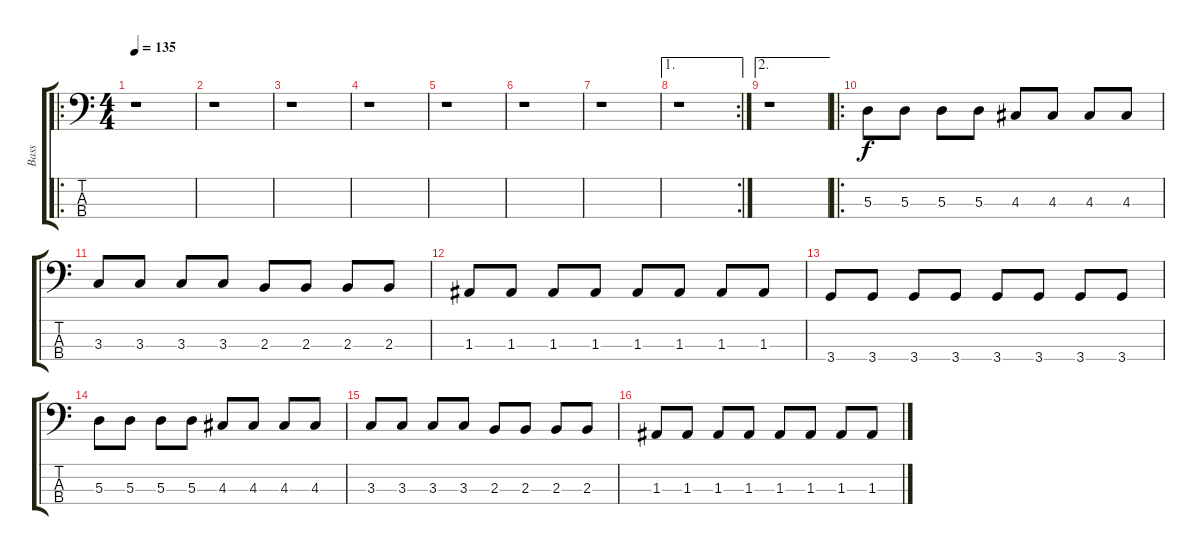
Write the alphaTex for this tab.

\track ("Bass" "Bass") {instrument electricbassfinger}
\staff {score tabs}
\tuning (G2 D2 A1 E1) {hide}
\ro
\ts (4 4)
\tempo 135
\clef f4
\ks c
r.1{dy f} |
r.1 |
r.1 |
r.1 |
r.1 |
r.1 |
r.1 |
\ae 1
\rc 2
r.1 |
\ae 2
r.1 |
\ro
5.3.8 5.3.8 5.3.8 5.3.8 4.3.8 4.3.8 4.3.8 4.3.8 |
3.3.8 3.3.8 3.3.8 3.3.8 2.3.8 2.3.8 2.3.8 2.3.8 |
1.3.8 1.3.8 1.3.8 1.3.8 1.3.8 1.3.8 1.3.8 1.3.8 |
3.4.8 3.4.8 3.4.8 3.4.8 3.4.8 3.4.8 3.4.8 3.4.8 |
5.3.8 5.3.8 5.3.8 5.3.8 4.3.8 4.3.8 4.3.8 4.3.8 |
3.3.8 3.3.8 3.3.8 3.3.8 2.3.8 2.3.8 2.3.8 2.3.8 |
1.3.8 1.3.8 1.3.8 1.3.8 1.3.8 1.3.8 1.3.8 1.3.8
